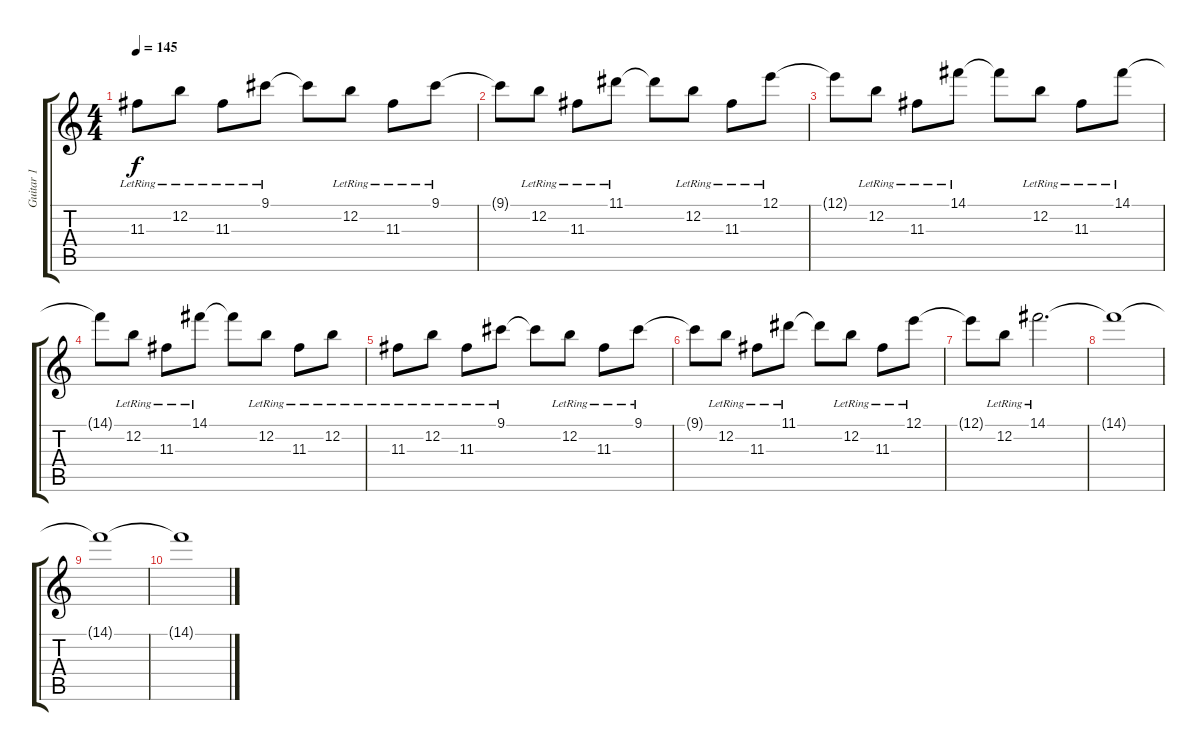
\track ("Guitar 1" "Guitar 1") {instrument electricguitarjazz}
\staff {score tabs}
\tuning (E4 B3 G3 D3 A2 E2) {hide}
\ts (4 4)
\tempo 145
\clef g2
\ks c
11.3{lr}.8{dy f} 12.2{lr}.8 11.3{lr}.8 9.1{lr}.8 9.1{t}.8 12.2{lr}.8 11.3{lr}.8 9.1{lr}.8 |
9.1{t}.8 12.2{lr}.8 11.3{lr}.8 11.1{lr}.8 11.1{t}.8 12.2{lr}.8 11.3{lr}.8 12.1{lr}.8 |
12.1{t}.8 12.2{lr}.8 11.3{lr}.8 14.1{lr}.8 14.1{t}.8 12.2{lr}.8 11.3{lr}.8 14.1{lr}.8 |
14.1{t}.8 12.2{lr}.8 11.3{lr}.8 14.1{lr}.8 14.1{t}.8 12.2{lr}.8 11.3{lr}.8 12.2{lr}.8 |
11.3{lr}.8 12.2{lr}.8 11.3{lr}.8 9.1{lr}.8 9.1{t}.8 12.2{lr}.8 11.3{lr}.8 9.1{lr}.8 |
9.1{t}.8 12.2{lr}.8 11.3{lr}.8 11.1{lr}.8 11.1{t}.8 12.2{lr}.8 11.3{lr}.8 12.1{lr}.8 |
12.1{t}.8 12.2{lr}.8 14.1{lr}.2{d} |
14.1{t}.1 |
14.1{t}.1 |
14.1{t}.1
